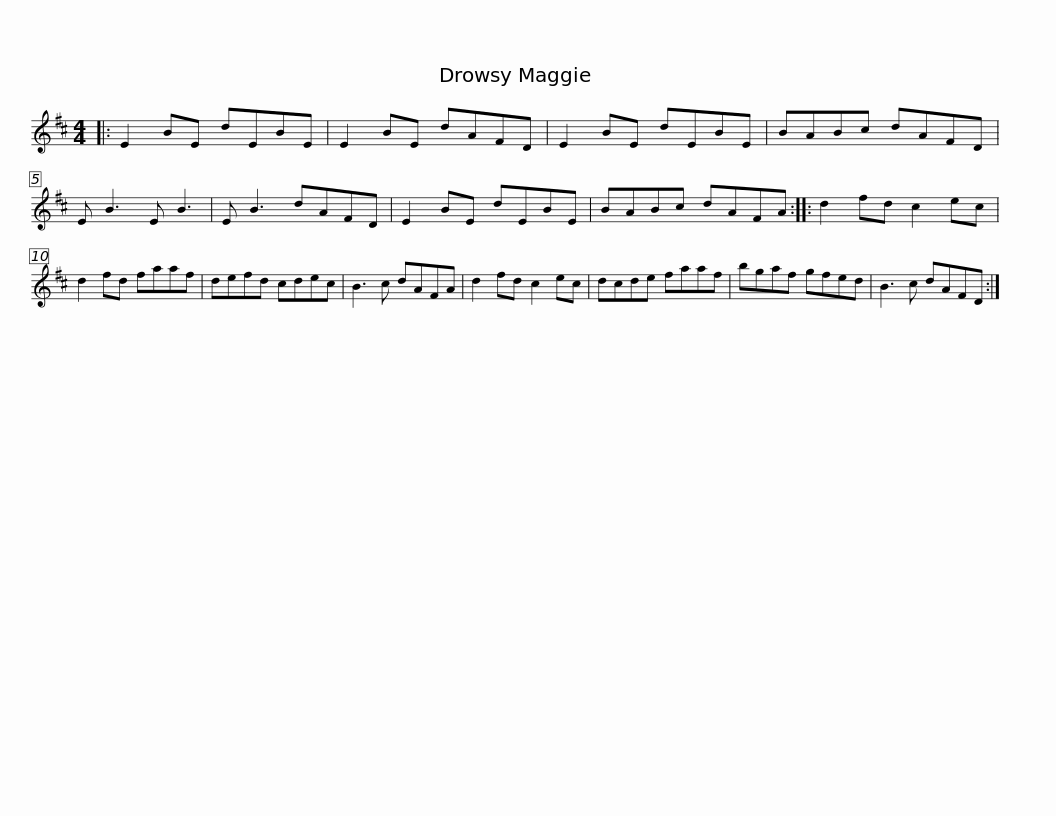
X:1
L:1/8
M:4/4
I:linebreak $
K:D
V:1 treble
V:1
|: E2 BE dEBE | E2 BE dAFD | E2 BE dEBE | BABc dAFD | E B3 E B3 | %5
 E B3 dAFD |$ E2 BE dEBE | BABc dAFA :: d2 fd c2 ec | d2 fd faaf | %10
 defd cdec | B3 c dAFA |$ d2 fd c2 ec | dcde faaf | bgaf gfed | %15
 B3 c dAFD :| %16
